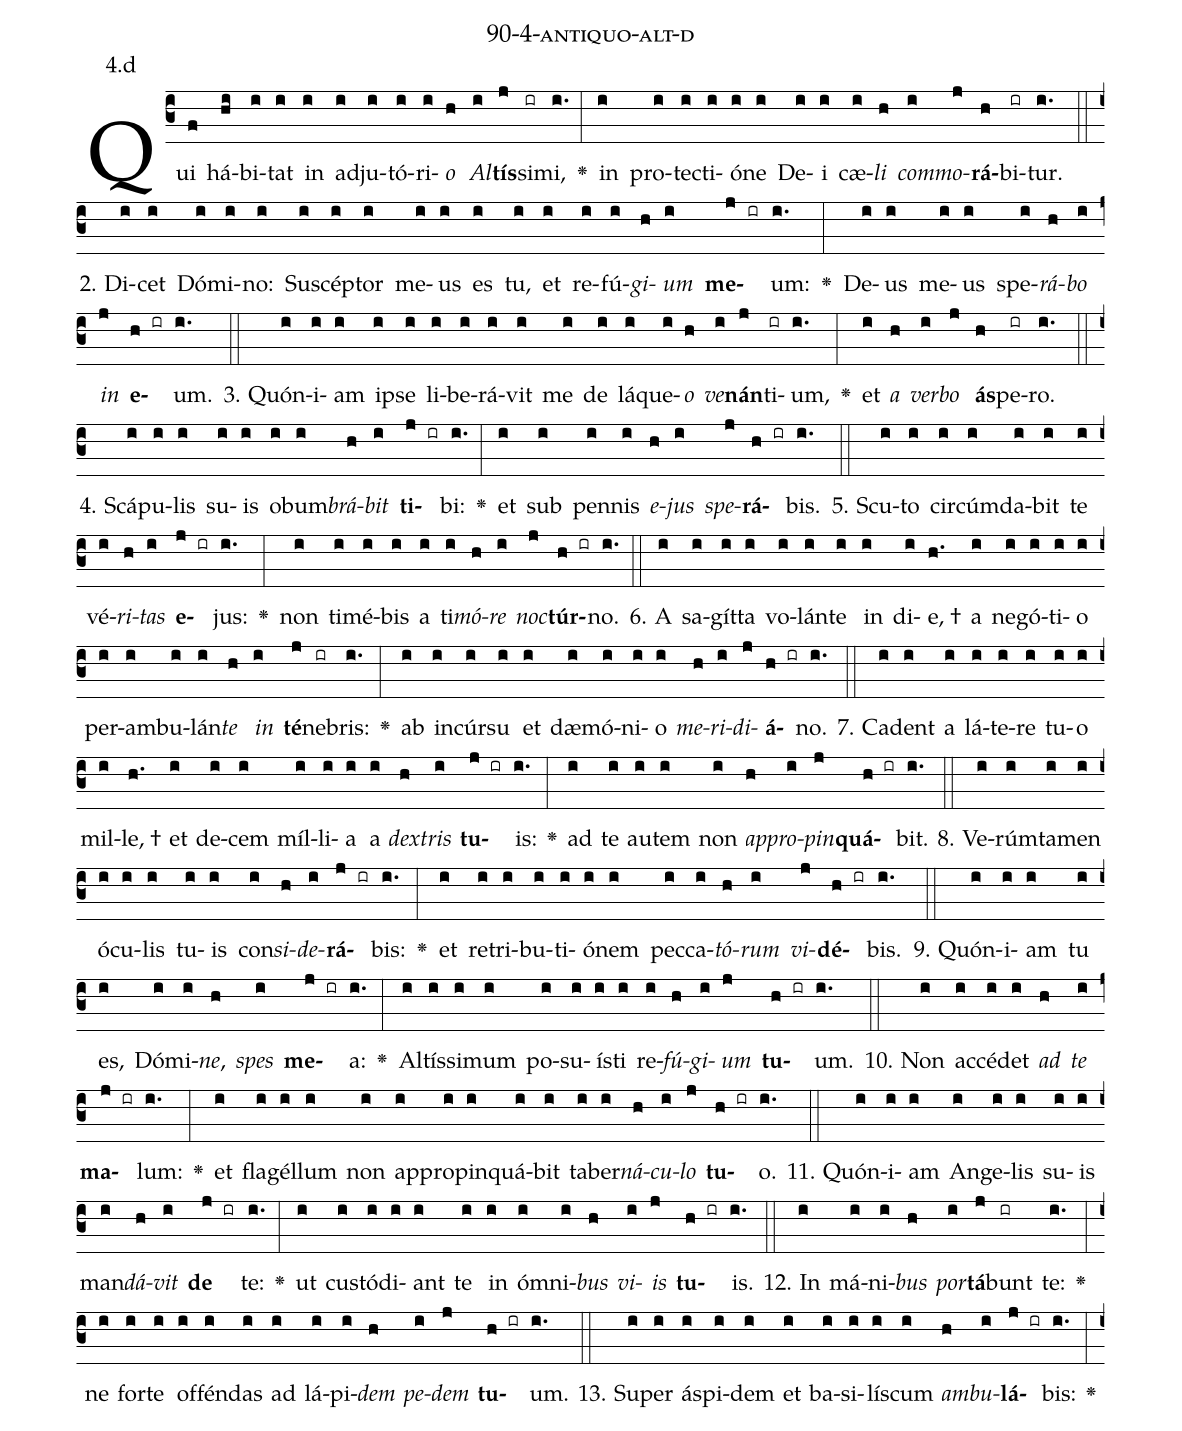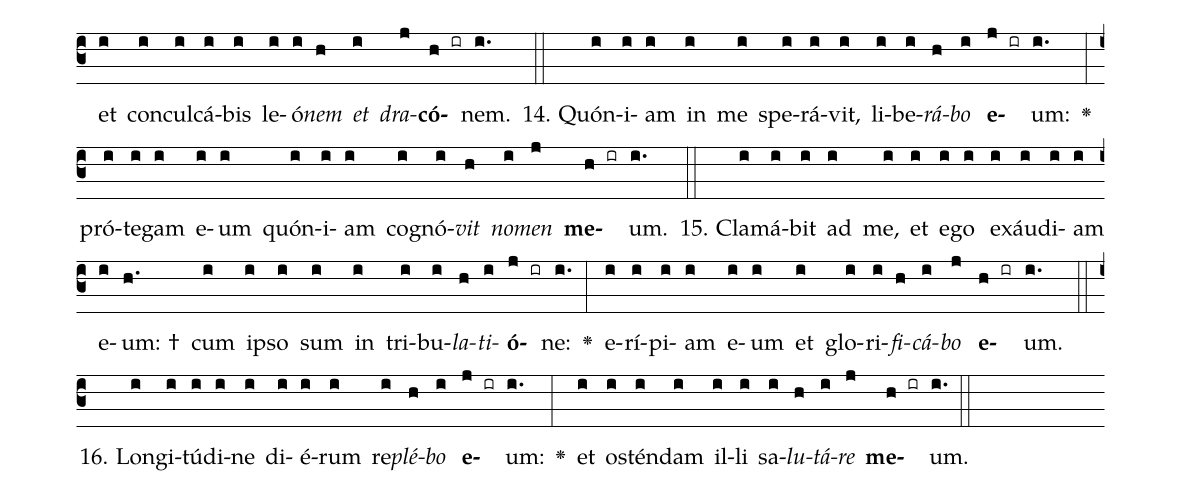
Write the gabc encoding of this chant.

name: 90-4-antiquo-alt-d;
annotation: 4.d;
%%
(c3)Qui(f) há(hi)bi(i)tat(i) in(i) ad(i)ju(i)tó(i)ri(i)<i>o</i>(h) <i>Al</i>(i)<b>tís</b>(j)si(ir)mi,(i.) <v>\greheightstar</v>(:) in(i) pro(i)tec(i)ti(i)ó(i)ne(i) De(i)i(i) cæ(i)<i>li</i>(h) <i>com</i>(i)<i>mo</i>(j)<b>rá</b>(h)bi(ir)tur.(i.) (::)
2. Di(i)cet(i) Dó(i)mi(i)no:(i) Su(i)scép(i)tor(i) me(i)us(i) es(i) tu,(i) et(i) re(i)fú(i)<i>gi</i>(h)<i>um</i>(i) <b>me</b>(j ir)um:(i.) <v>\greheightstar</v>(:) De(i)us(i) me(i)us(i) spe(i)<i>rá</i>(h)<i>bo</i>(i) <i>in</i>(j) <b>e</b>(h ir)um.(i.) (::)
3. Quón(i)i(i)am(i) ip(i)se(i) li(i)be(i)rá(i)vit(i) me(i) de(i) lá(i)que(i)<i>o</i>(h) <i>ve</i>(i)<b>nán</b>(j)ti(ir)um,(i.) <v>\greheightstar</v>(:) et(i) <i>a</i>(h) <i>ver</i>(i)<i>bo</i>(j) <b>ás</b>(h)pe(ir)ro.(i.) (::)
4. Scá(i)pu(i)lis(i) su(i)is(i) ob(i)um(i)<i>brá</i>(h)<i>bit</i>(i) <b>ti</b>(j ir)bi:(i.) <v>\greheightstar</v>(:) et(i) sub(i) pen(i)nis(i) <i>e</i>(h)<i>jus</i>(i) <i>spe</i>(j)<b>rá</b>(h ir)bis.(i.) (::)
5. Scu(i)to(i) cir(i)cúm(i)da(i)bit(i) te(i) vé(i)<i>ri</i>(h)<i>tas</i>(i) <b>e</b>(j ir)jus:(i.) <v>\greheightstar</v>(:) non(i) ti(i)mé(i)bis(i) a(i) ti(i)<i>mó</i>(h)<i>re</i>(i) <i>noc</i>(j)<b>túr</b>(h ir)no.(i.) (::)
6. A(i) sa(i)gít(i)ta(i) vo(i)lán(i)te(i) in(i) di(i)e, †(h.) a(i) neg(i)ó(i)ti(i)o(i) per(i)am(i)bu(i)lán(i)<i>te</i>(h) <i>in</i>(i) <b>té</b>(j)ne(ir)bris:(i.) <v>\greheightstar</v>(:) ab(i) in(i)cúr(i)su(i) et(i) dæ(i)mó(i)ni(i)o(i) <i>me</i>(h)<i>ri</i>(i)<i>di</i>(j)<b>á</b>(h ir)no.(i.) (::)
7. Ca(i)dent(i) a(i) lá(i)te(i)re(i) tu(i)o(i) mil(i)le, †(h.) et(i) de(i)cem(i) míl(i)li(i)a(i) a(i) <i>dex</i>(h)<i>tris</i>(i) <b>tu</b>(j ir)is:(i.) <v>\greheightstar</v>(:) ad(i) te(i) au(i)tem(i) non(i) <i>ap</i>(h)<i>pro</i>(i)<i>pin</i>(j)<b>quá</b>(h ir)bit.(i.) (::)
8. Ve(i)rúm(i)ta(i)men(i) ó(i)cu(i)lis(i) tu(i)is(i) con(i)<i>si</i>(h)<i>de</i>(i)<b>rá</b>(j ir)bis:(i.) <v>\greheightstar</v>(:) et(i) re(i)tri(i)bu(i)ti(i)ó(i)nem(i) pec(i)ca(i)<i>tó</i>(h)<i>rum</i>(i) <i>vi</i>(j)<b>dé</b>(h ir)bis.(i.) (::)
9. Quón(i)i(i)am(i) tu(i) es,(i) Dó(i)mi(i)<i>ne</i>,(h) <i>spes</i>(i) <b>me</b>(j ir)a:(i.) <v>\greheightstar</v>(:) Al(i)tís(i)si(i)mum(i) po(i)su(i)ís(i)ti(i) re(i)<i>fú</i>(h)<i>gi</i>(i)<i>um</i>(j) <b>tu</b>(h ir)um.(i.) (::)
10. Non(i) ac(i)cé(i)det(i) <i>ad</i>(h) <i>te</i>(i) <b>ma</b>(j ir)lum:(i.) <v>\greheightstar</v>(:) et(i) fla(i)gél(i)lum(i) non(i) ap(i)pro(i)pin(i)quá(i)bit(i) ta(i)ber(i)<i>ná</i>(h)<i>cu</i>(i)<i>lo</i>(j) <b>tu</b>(h ir)o.(i.) (::)
11. Quón(i)i(i)am(i) An(i)ge(i)lis(i) su(i)is(i) man(i)<i>dá</i>(h)<i>vit</i>(i) <b>de</b>(j ir) te:(i.) <v>\greheightstar</v>(:) ut(i) cus(i)tó(i)di(i)ant(i) te(i) in(i) óm(i)ni(i)<i>bus</i>(h) <i>vi</i>(i)<i>is</i>(j) <b>tu</b>(h ir)is.(i.) (::)
12. In(i) má(i)ni(i)<i>bus</i>(h) <i>por</i>(i)<b>tá</b>(j)bunt(ir) te:(i.) <v>\greheightstar</v>(:) ne(i) for(i)te(i) of(i)fén(i)das(i) ad(i) lá(i)pi(i)<i>dem</i>(h) <i>pe</i>(i)<i>dem</i>(j) <b>tu</b>(h ir)um.(i.) (::)
13. Su(i)per(i) ás(i)pi(i)dem(i) et(i) ba(i)si(i)lís(i)cum(i) <i>am</i>(h)<i>bu</i>(i)<b>lá</b>(j ir)bis:(i.) <v>\greheightstar</v>(:) et(i) con(i)cul(i)cá(i)bis(i) le(i)ó(i)<i>nem</i>(h) <i>et</i>(i) <i>dra</i>(j)<b>có</b>(h ir)nem.(i.) (::)
14. Quón(i)i(i)am(i) in(i) me(i) spe(i)rá(i)vit,(i) li(i)be(i)<i>rá</i>(h)<i>bo</i>(i) <b>e</b>(j ir)um:(i.) <v>\greheightstar</v>(:) pró(i)te(i)gam(i) e(i)um(i) quón(i)i(i)am(i) co(i)gnó(i)<i>vit</i>(h) <i>no</i>(i)<i>men</i>(j) <b>me</b>(h ir)um.(i.) (::)
15. Cla(i)má(i)bit(i) ad(i) me,(i) et(i) e(i)go(i) ex(i)áu(i)di(i)am(i) e(i)um: †(h.) cum(i) ip(i)so(i) sum(i) in(i) tri(i)bu(i)<i>la</i>(h)<i>ti</i>(i)<b>ó</b>(j ir)ne:(i.) <v>\greheightstar</v>(:) e(i)rí(i)pi(i)am(i) e(i)um(i) et(i) glo(i)ri(i)<i>fi</i>(h)<i>cá</i>(i)<i>bo</i>(j) <b>e</b>(h ir)um.(i.) (::)
16. Lon(i)gi(i)tú(i)di(i)ne(i) di(i)é(i)rum(i) re(i)<i>plé</i>(h)<i>bo</i>(i) <b>e</b>(j ir)um:(i.) <v>\greheightstar</v>(:) et(i) os(i)tén(i)dam(i) il(i)li(i) sa(i)<i>lu</i>(h)<i>tá</i>(i)<i>re</i>(j) <b>me</b>(h ir)um.(i.) (::)
